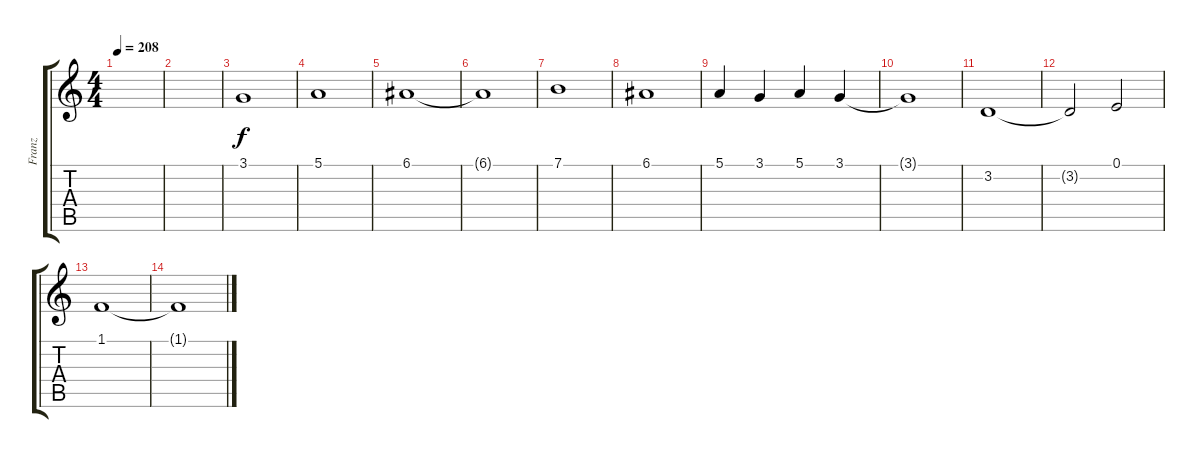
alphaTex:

\track ("Franz" "Franz") {instrument baritonesax}
\staff {score tabs}
\tuning (E4 B3 G3 D3 A2 E2) {hide}
\ts (4 4)
\tempo 208
\clef g2
\ks c
|
|
3.1.1 |
5.1.1 |
6.1.1 |
6.1{t}.1 |
7.1.1 |
6.1.1 |
5.1.4 3.1.4 5.1.4 3.1.4 |
3.1{t}.1 |
3.2.1 |
3.2{t}.2 0.1.2 |
1.1.1 |
1.1{t}.1
